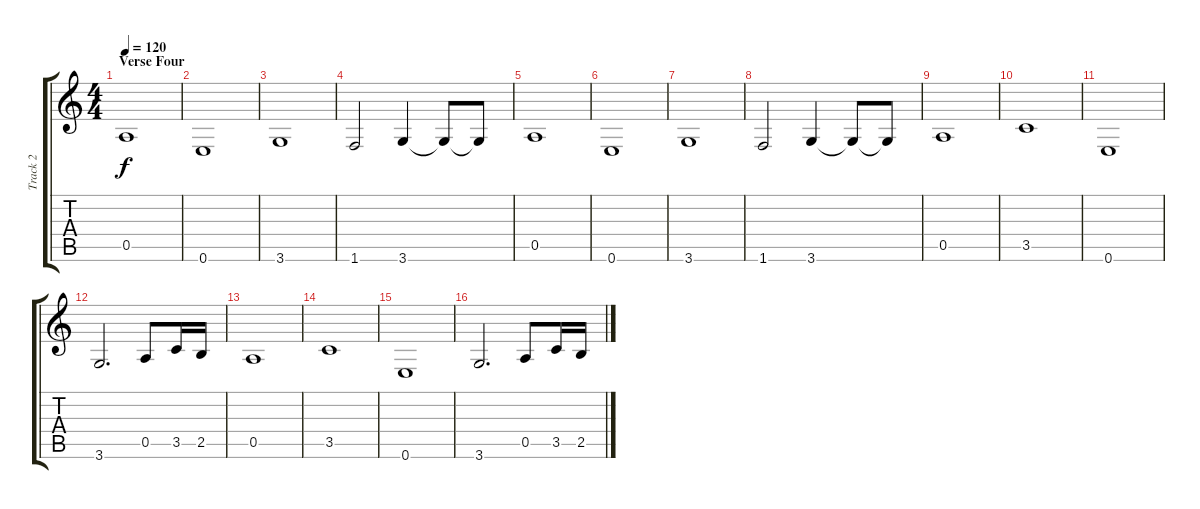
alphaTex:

\track ("Track 2" "Track 2") {instrument electricbassfinger}
\staff {score tabs}
\tuning (E4 B3 G3 D3 A2 E2) {hide}
\ts (4 4)
\section ("" "Verse Four")
\tempo 120
\clef g2
\ks c
0.5.1{dy f} |
0.6.1 |
3.6.1 |
1.6.2 3.6.4 3.6{t}.8 3.6{t}.8 |
0.5.1 |
0.6.1 |
3.6.1 |
1.6.2 3.6.4 3.6{t}.8 3.6{t}.8 |
0.5.1 |
3.5.1 |
0.6.1 |
3.6.2{d} 0.5.8 3.5.16 2.5.16 |
0.5.1 |
3.5.1 |
0.6.1 |
3.6.2{d} 0.5.8 3.5.16 2.5.16
